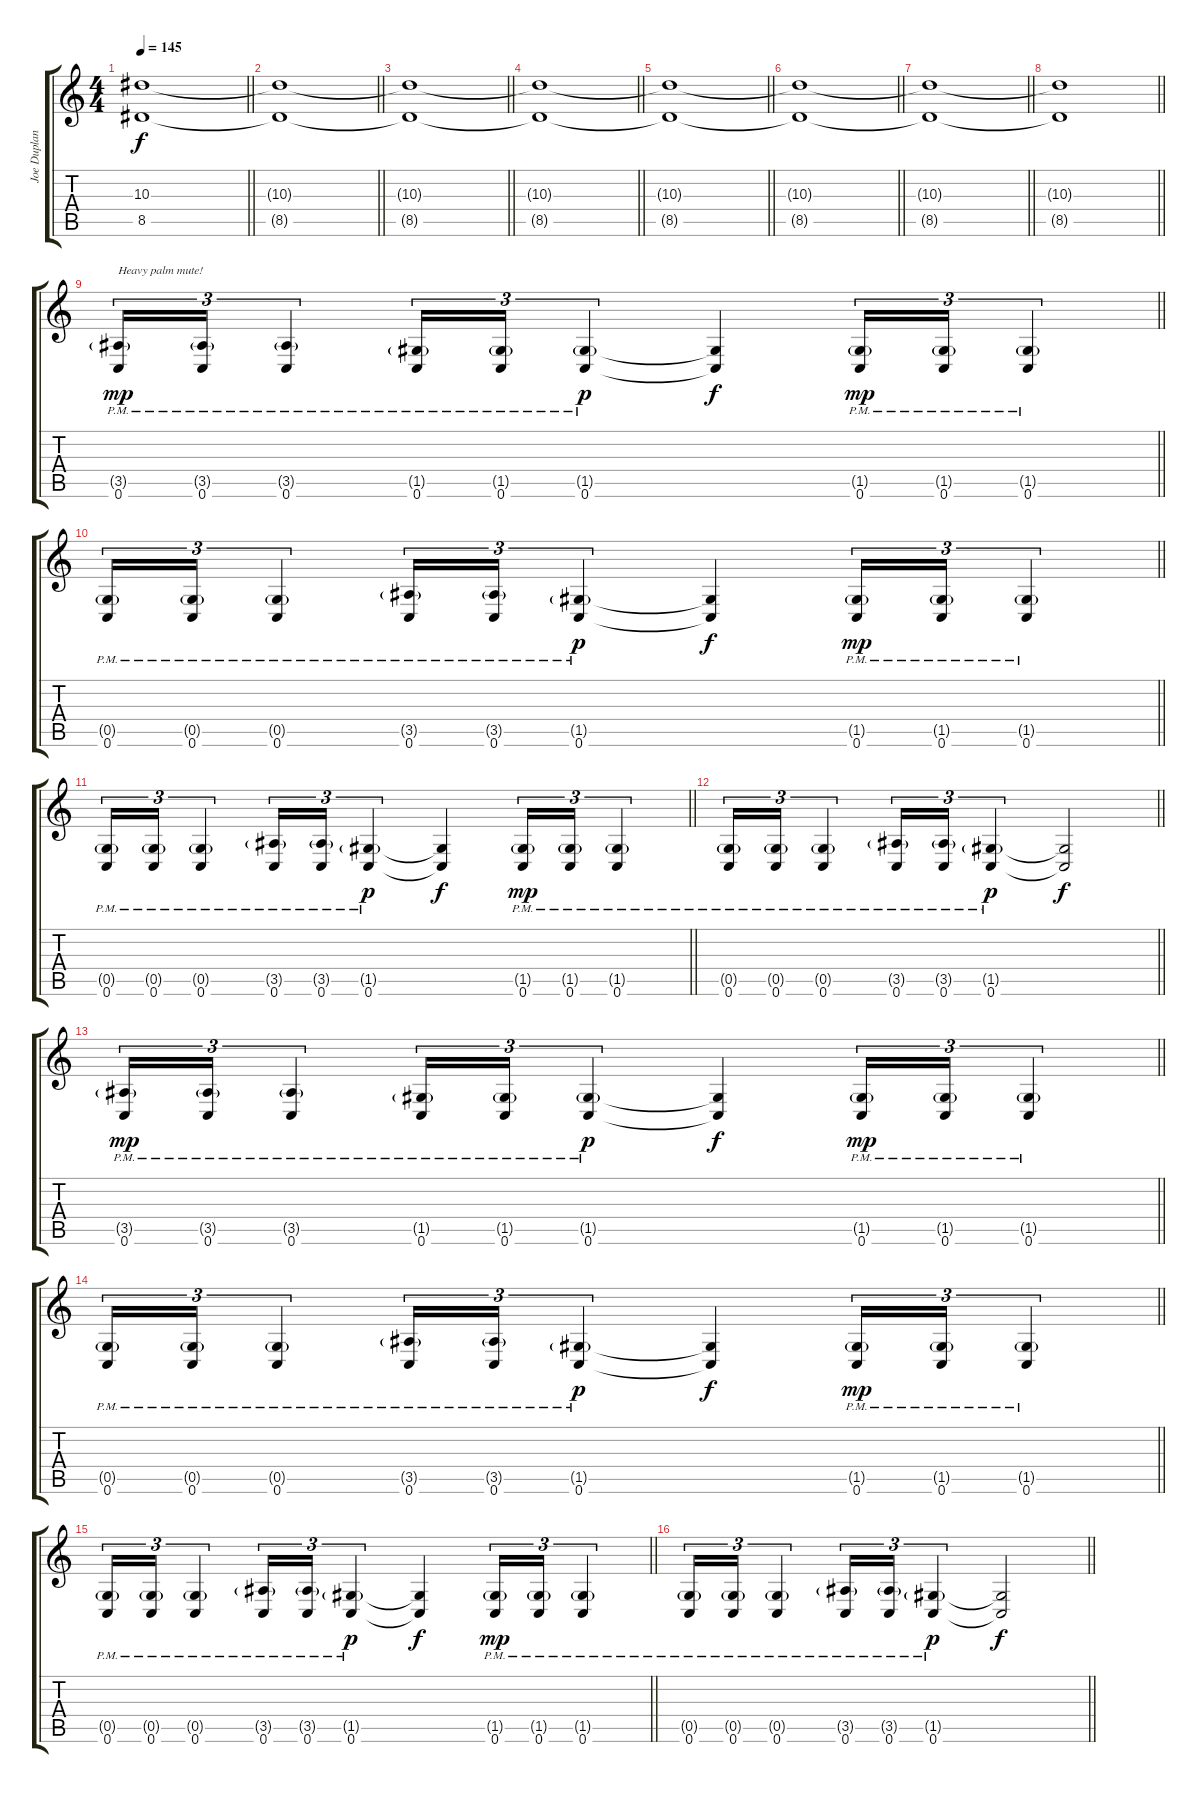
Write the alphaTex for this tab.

\track ("Joe Duplantier" "Joe Duplan") {instrument overdrivenguitar}
\staff {score tabs}
\tuning (D4 A3 F3 C3 G2 C2) {hide}
\ts (4 4)
\tempo 145
\clef g2
\barLineRight lightlight
\ks c
(10.3 8.5).1{dy f volume 8} |
\barLineRight lightlight
(10.3{t} 8.5{t}).1 |
\barLineRight lightlight
(10.3{t} 8.5{t}).1 |
\barLineRight lightlight
(10.3{t} 8.5{t}).1 |
\barLineRight lightlight
(10.3{t} 8.5{t}).1{volume 0} |
\barLineRight lightlight
(10.3{t} 8.5{t}).1 |
\barLineRight lightlight
(10.3{t} 8.5{t}).1 |
\barLineRight lightlight
(10.3{t} 8.5{t}).1 |
\barLineRight lightlight
(3.5{g pm} 0.6{pm}).16{tu (3 2) txt "Heavy palm mute!" dy mp volume 13} (3.5{g pm} 0.6{pm}).16{tu (3 2)} (3.5{g pm} 0.6{pm}).4{tu (3 2)} (1.5{g pm} 0.6{pm}).16{tu (3 2)} (1.5{g pm} 0.6{pm}).16{tu (3 2)} (1.5{g pm} 0.6{pm}).4{tu (3 2) dy p} (1.5{t} 0.6{t}).4{dy f} (1.5{g pm} 0.6{pm}).16{tu (3 2) dy mp} (1.5{g pm} 0.6{pm}).16{tu (3 2)} (1.5{g pm} 0.6{pm}).4{tu (3 2)} |
\barLineRight lightlight
(0.5{g pm} 0.6{pm}).16{tu (3 2)} (0.5{g pm} 0.6{pm}).16{tu (3 2)} (0.5{g pm} 0.6{pm}).4{tu (3 2)} (3.5{g pm} 0.6{pm}).16{tu (3 2)} (3.5{g pm} 0.6{pm}).16{tu (3 2)} (1.5{g pm} 0.6{pm}).4{tu (3 2) dy p} (1.5{t} 0.6{t}).4{dy f} (1.5{g pm} 0.6{pm}).16{tu (3 2) dy mp} (1.5{g pm} 0.6{pm}).16{tu (3 2)} (1.5{g pm} 0.6{pm}).4{tu (3 2)} |
\barLineRight lightlight
(0.5{g pm} 0.6{pm}).16{tu (3 2)} (0.5{g pm} 0.6{pm}).16{tu (3 2)} (0.5{g pm} 0.6{pm}).4{tu (3 2)} (3.5{g pm} 0.6{pm}).16{tu (3 2)} (3.5{g pm} 0.6{pm}).16{tu (3 2)} (1.5{g pm} 0.6{pm}).4{tu (3 2) dy p} (1.5{t} 0.6{t}).4{dy f} (1.5{g pm} 0.6{pm}).16{tu (3 2) dy mp} (1.5{g pm} 0.6{pm}).16{tu (3 2)} (1.5{g pm} 0.6{pm}).4{tu (3 2)} |
\barLineRight lightlight
(0.5{g pm} 0.6{pm}).16{tu (3 2)} (0.5{g pm} 0.6{pm}).16{tu (3 2)} (0.5{g pm} 0.6{pm}).4{tu (3 2)} (3.5{g pm} 0.6{pm}).16{tu (3 2)} (3.5{g pm} 0.6{pm}).16{tu (3 2)} (1.5{g pm} 0.6{pm}).4{tu (3 2) dy p} (1.5{t} 0.6{t}).2{dy f} |
\barLineRight lightlight
(3.5{g pm} 0.6{pm}).16{tu (3 2) dy mp} (3.5{g pm} 0.6{pm}).16{tu (3 2)} (3.5{g pm} 0.6{pm}).4{tu (3 2)} (1.5{g pm} 0.6{pm}).16{tu (3 2)} (1.5{g pm} 0.6{pm}).16{tu (3 2)} (1.5{g pm} 0.6{pm}).4{tu (3 2) dy p} (1.5{t} 0.6{t}).4{dy f} (1.5{g pm} 0.6{pm}).16{tu (3 2) dy mp} (1.5{g pm} 0.6{pm}).16{tu (3 2)} (1.5{g pm} 0.6{pm}).4{tu (3 2)} |
\barLineRight lightlight
(0.5{g pm} 0.6{pm}).16{tu (3 2)} (0.5{g pm} 0.6{pm}).16{tu (3 2)} (0.5{g pm} 0.6{pm}).4{tu (3 2)} (3.5{g pm} 0.6{pm}).16{tu (3 2)} (3.5{g pm} 0.6{pm}).16{tu (3 2)} (1.5{g pm} 0.6{pm}).4{tu (3 2) dy p} (1.5{t} 0.6{t}).4{dy f} (1.5{g pm} 0.6{pm}).16{tu (3 2) dy mp} (1.5{g pm} 0.6{pm}).16{tu (3 2)} (1.5{g pm} 0.6{pm}).4{tu (3 2)} |
\barLineRight lightlight
(0.5{g pm} 0.6{pm}).16{tu (3 2)} (0.5{g pm} 0.6{pm}).16{tu (3 2)} (0.5{g pm} 0.6{pm}).4{tu (3 2)} (3.5{g pm} 0.6{pm}).16{tu (3 2)} (3.5{g pm} 0.6{pm}).16{tu (3 2)} (1.5{g pm} 0.6{pm}).4{tu (3 2) dy p} (1.5{t} 0.6{t}).4{dy f} (1.5{g pm} 0.6{pm}).16{tu (3 2) dy mp} (1.5{g pm} 0.6{pm}).16{tu (3 2)} (1.5{g pm} 0.6{pm}).4{tu (3 2)} |
\barLineRight lightlight
(0.5{g pm} 0.6{pm}).16{tu (3 2)} (0.5{g pm} 0.6{pm}).16{tu (3 2)} (0.5{g pm} 0.6{pm}).4{tu (3 2)} (3.5{g pm} 0.6{pm}).16{tu (3 2)} (3.5{g pm} 0.6{pm}).16{tu (3 2)} (1.5{g pm} 0.6{pm}).4{tu (3 2) dy p} (1.5{t} 0.6{t}).2{dy f}
